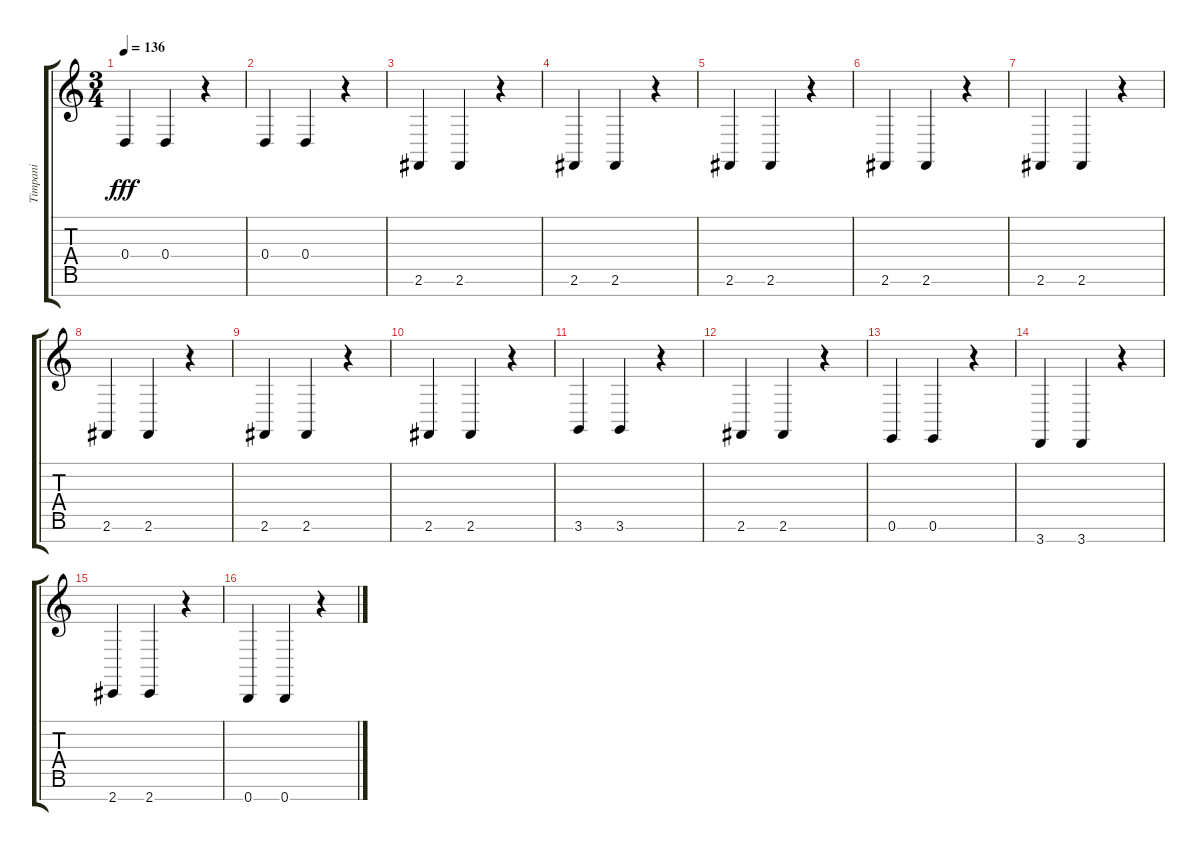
\track ("Timpani" "Timpani") {instrument timpani}
\staff {score tabs}
\tuning (E4 B3 G3 D3 A2 E2 B1) {hide}
\ts (3 4)
\tempo 136
\clef g2
\ks c
0.4.4{dy fff} 0.4.4 r.4 |
0.4.4 0.4.4 r.4 |
2.6.4 2.6.4 r.4 |
2.6.4 2.6.4 r.4 |
2.6.4 2.6.4 r.4 |
2.6.4 2.6.4 r.4 |
2.6.4 2.6.4 r.4 |
2.6.4 2.6.4 r.4 |
2.6.4 2.6.4 r.4 |
2.6.4 2.6.4 r.4 |
3.6.4 3.6.4 r.4 |
2.6.4 2.6.4 r.4 |
0.6.4 0.6.4 r.4 |
3.7.4 3.7.4 r.4 |
2.7.4 2.7.4 r.4 |
0.7.4 0.7.4 r.4
